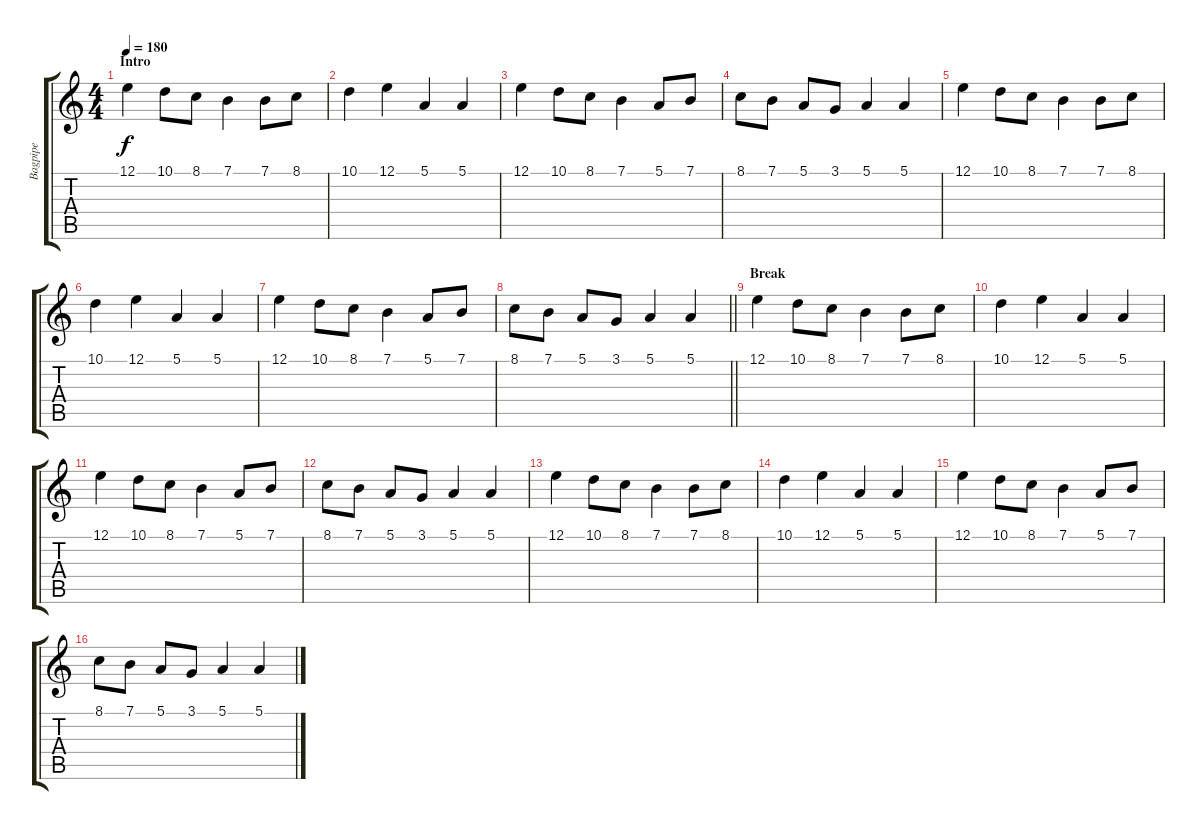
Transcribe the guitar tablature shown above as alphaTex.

\track ("Bagpipe" "Bagpipe") {instrument bagpipe}
\staff {score tabs}
\tuning (E4 B3 G3 D3 A2 E2) {hide}
\ts (4 4)
\section ("" "Intro")
\tempo 180
\clef g2
\ks c
12.1.4{dy f volume 16} 10.1.8 8.1.8 7.1.4 7.1.8 8.1.8 |
10.1.4 12.1.4 5.1.4 5.1.4 |
12.1.4 10.1.8 8.1.8 7.1.4 5.1.8 7.1.8 |
8.1.8 7.1.8 5.1.8 3.1.8 5.1.4 5.1.4 |
12.1.4 10.1.8 8.1.8 7.1.4 7.1.8 8.1.8 |
10.1.4 12.1.4 5.1.4 5.1.4 |
12.1.4 10.1.8 8.1.8 7.1.4 5.1.8 7.1.8 |
\barLineRight lightlight
8.1.8 7.1.8 5.1.8 3.1.8 5.1.4 5.1.4 |
\section ("" "Break")
12.1.4 10.1.8 8.1.8 7.1.4 7.1.8 8.1.8 |
10.1.4 12.1.4 5.1.4 5.1.4 |
12.1.4 10.1.8 8.1.8 7.1.4 5.1.8 7.1.8 |
8.1.8 7.1.8 5.1.8 3.1.8 5.1.4 5.1.4 |
12.1.4 10.1.8 8.1.8 7.1.4 7.1.8 8.1.8 |
10.1.4 12.1.4 5.1.4 5.1.4 |
12.1.4 10.1.8 8.1.8 7.1.4 5.1.8 7.1.8 |
8.1.8 7.1.8 5.1.8 3.1.8 5.1.4 5.1.4
